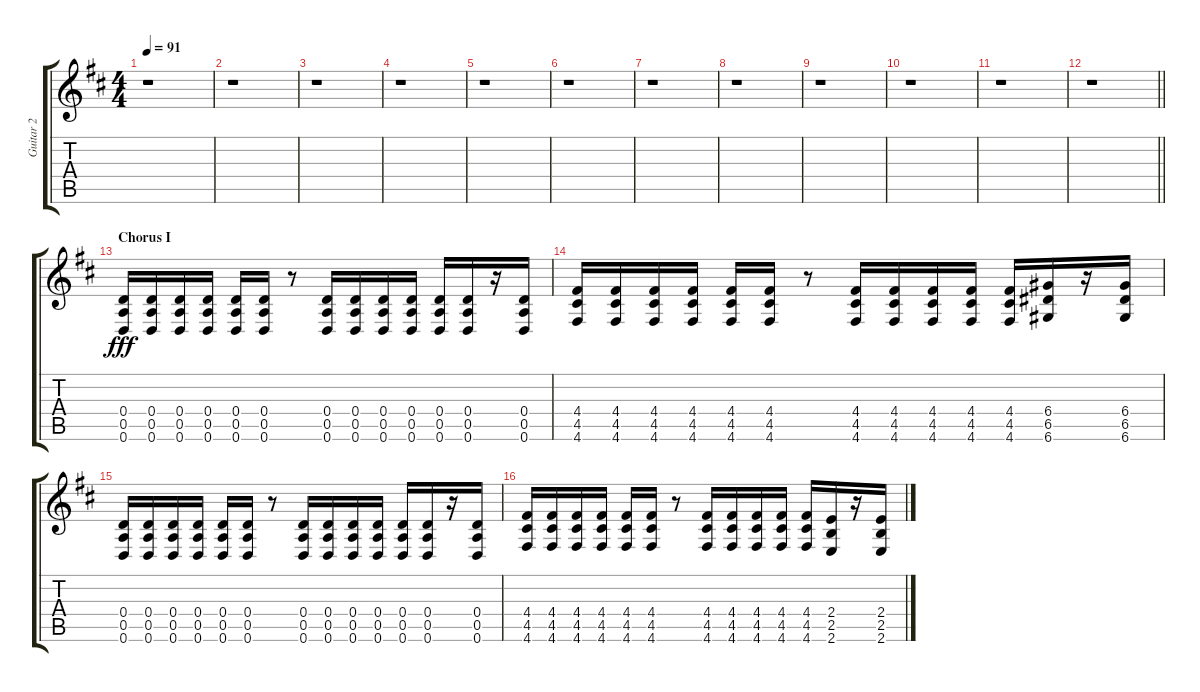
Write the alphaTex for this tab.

\track ("Guitar 2" "Guitar 2") {instrument overdrivenguitar}
\staff {score tabs}
\tuning (E4 B3 G3 D3 A2 D2) {hide}
\ts (4 4)
\tempo 91
\clef g2
\ks d
r.1{dy fff} |
r.1 |
r.1 |
r.1 |
r.1 |
r.1 |
r.1 |
r.1 |
r.1 |
r.1 |
r.1 |
\barLineRight lightlight
r.1 |
\section ("" "Chorus I")
(0.4 0.5 0.6).16 (0.4 0.5 0.6).16 (0.4 0.5 0.6).16 (0.4 0.5 0.6).16 (0.4 0.5 0.6).16 (0.4 0.5 0.6).16 r.8 (0.4 0.5 0.6).16 (0.4 0.5 0.6).16 (0.4 0.5 0.6).16 (0.4 0.5 0.6).16 (0.4 0.5 0.6).16 (0.4 0.5 0.6).16 r.16 (0.4 0.5 0.6).16 |
(4.4 4.5 4.6).16 (4.4 4.5 4.6).16 (4.4 4.5 4.6).16 (4.4 4.5 4.6).16 (4.4 4.5 4.6).16 (4.4 4.5 4.6).16 r.8 (4.4 4.5 4.6).16 (4.4 4.5 4.6).16 (4.4 4.5 4.6).16 (4.4 4.5 4.6).16 (4.4 4.5 4.6).16 (6.4 6.5 6.6).16 r.16 (6.4 6.5 6.6).16 |
(0.4 0.5 0.6).16 (0.4 0.5 0.6).16 (0.4 0.5 0.6).16 (0.4 0.5 0.6).16 (0.4 0.5 0.6).16 (0.4 0.5 0.6).16 r.8 (0.4 0.5 0.6).16 (0.4 0.5 0.6).16 (0.4 0.5 0.6).16 (0.4 0.5 0.6).16 (0.4 0.5 0.6).16 (0.4 0.5 0.6).16 r.16 (0.4 0.5 0.6).16 |
(4.4 4.5 4.6).16 (4.4 4.5 4.6).16 (4.4 4.5 4.6).16 (4.4 4.5 4.6).16 (4.4 4.5 4.6).16 (4.4 4.5 4.6).16 r.8 (4.4 4.5 4.6).16 (4.4 4.5 4.6).16 (4.4 4.5 4.6).16 (4.4 4.5 4.6).16 (4.4 4.5 4.6).16 (2.4 2.5 2.6).16 r.16 (2.4 2.5 2.6).16
